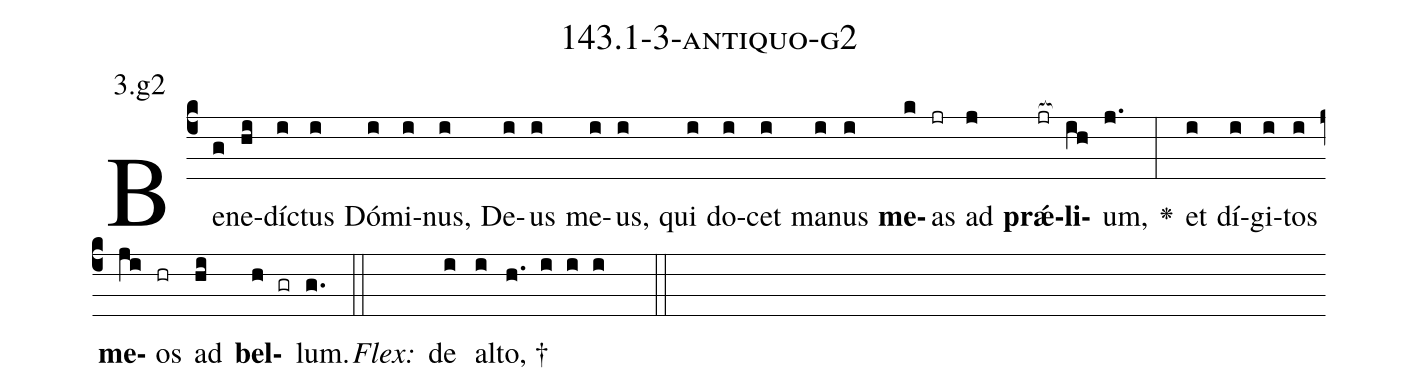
name: 143.1-3-antiquo-g2;
annotation: 3.g2;
%%
(c4)Be(g)ne(hi)díc(i)tus(i) Dó(i)mi(i)nus,(i) De(i)us(i) me(i)us,(i) qui(i) do(i)cet(i) ma(i)nus(i) <b>me</b>(k)as(jr) ad(j) <b>prǽ</b>(jr[ocb:1{])<b>li</b>(ih[ocb:0}])um,(j.) <v>\greheightstar</v>(:) et(i) dí(i)gi(i)tos(i) <b>me</b>(ji)os(hr) ad(hi) <b>bel</b>(h gr)lum.(g.) (::)
<i>Flex:</i>()  de(i) al(i)to, †(h. i i i  ::)

%E(i) u(i) o(ji) u(hi) a(h) e.(g.) (::)
